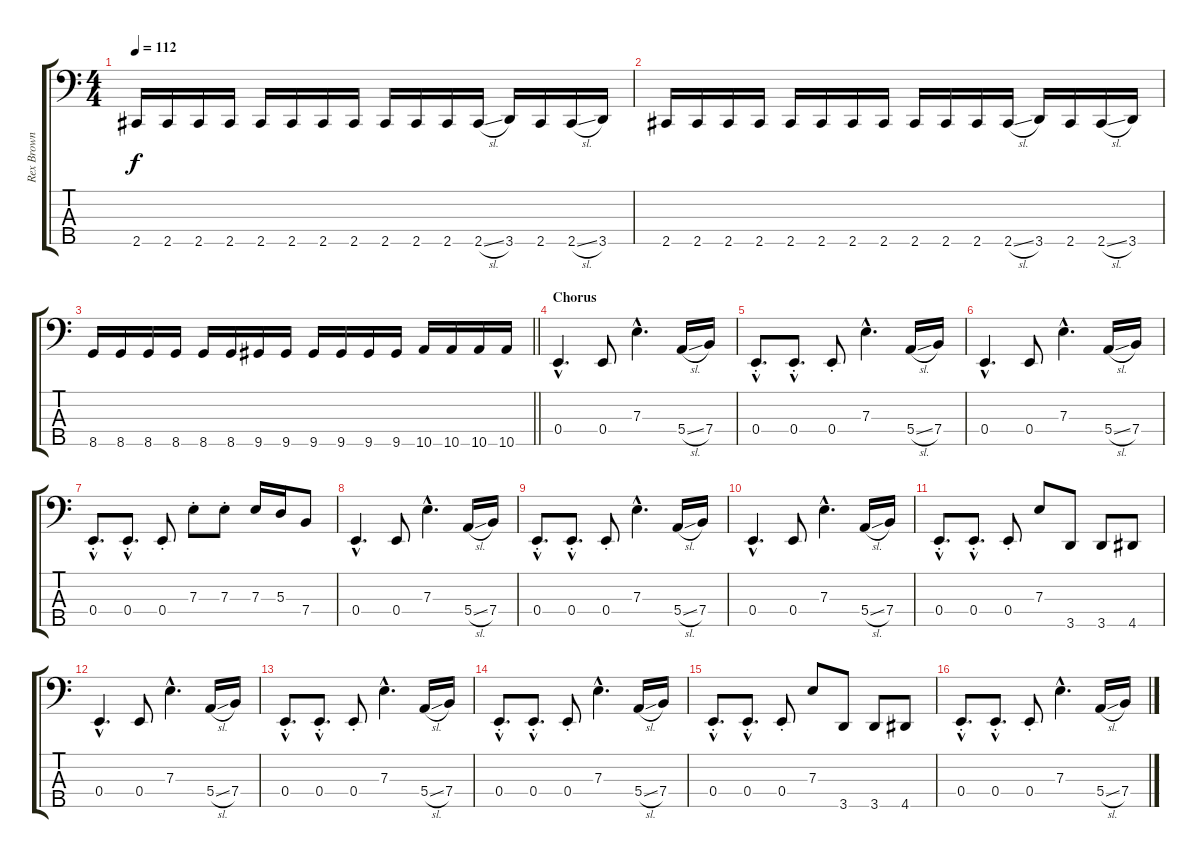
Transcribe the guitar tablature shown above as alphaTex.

\track ("Rex Brown" "Rex Brown") {instrument electricbasspick}
\staff {score tabs}
\tuning (G2 D2 A1 E1 B0) {hide}
\ts (4 4)
\tempo 112
\clef f4
\ks c
2.5.16{dy f} 2.5.16 2.5.16 2.5.16 2.5.16 2.5.16 2.5.16 2.5.16 2.5.16 2.5.16 2.5.16 2.5{sl}.16 3.5.16 2.5.16 2.5{sl}.16 3.5.16 |
2.5.16 2.5.16 2.5.16 2.5.16 2.5.16 2.5.16 2.5.16 2.5.16 2.5.16 2.5.16 2.5.16 2.5{sl}.16 3.5.16 2.5.16 2.5{sl}.16 3.5.16 |
\barLineRight lightlight
8.5.16 8.5.16 8.5.16 8.5.16 8.5.16 8.5.16 9.5.16 9.5.16 9.5.16 9.5.16 9.5.16 9.5.16 10.5.16 10.5.16 10.5.16 10.5.16 |
\section ("" "Chorus")
0.4{hac}.4{d} 0.4.8 7.3{hac}.4{d} 5.4{sl}.16 7.4.16 |
0.4{hac st}.8{d} 0.4{hac st}.8{d} 0.4{st}.8 7.3{hac}.4{d} 5.4{sl}.16 7.4.16 |
0.4{hac}.4{d} 0.4.8 7.3{hac}.4{d} 5.4{sl}.16 7.4.16 |
0.4{hac st}.8{d} 0.4{hac st}.8{d} 0.4{st}.8 7.3{st}.8 7.3{st}.8 7.3.16 5.3.16 7.4.8 |
0.4{hac}.4{d} 0.4.8 7.3{hac}.4{d} 5.4{sl}.16 7.4.16 |
0.4{hac st}.8{d} 0.4{hac st}.8{d} 0.4{st}.8 7.3{hac}.4{d} 5.4{sl}.16 7.4.16 |
0.4{hac}.4{d} 0.4.8 7.3{hac}.4{d} 5.4{sl}.16 7.4.16 |
0.4{hac st}.8{d} 0.4{hac st}.8{d} 0.4{st}.8 7.3.8 3.5.8 3.5.8 4.5.8 |
0.4{hac}.4{d} 0.4.8 7.3{hac}.4{d} 5.4{sl}.16 7.4.16 |
0.4{hac st}.8{d} 0.4{hac st}.8{d} 0.4{st}.8 7.3{hac}.4{d} 5.4{sl}.16 7.4.16 |
0.4{hac st}.8{d} 0.4{hac st}.8{d} 0.4{st}.8 7.3{hac}.4{d} 5.4{sl}.16 7.4.16 |
0.4{hac st}.8{d} 0.4{hac st}.8{d} 0.4{st}.8 7.3.8 3.5.8 3.5.8 4.5.8 |
0.4{hac st}.8{d} 0.4{hac st}.8{d} 0.4{st}.8 7.3{hac}.4{d} 5.4{sl}.16 7.4.16
